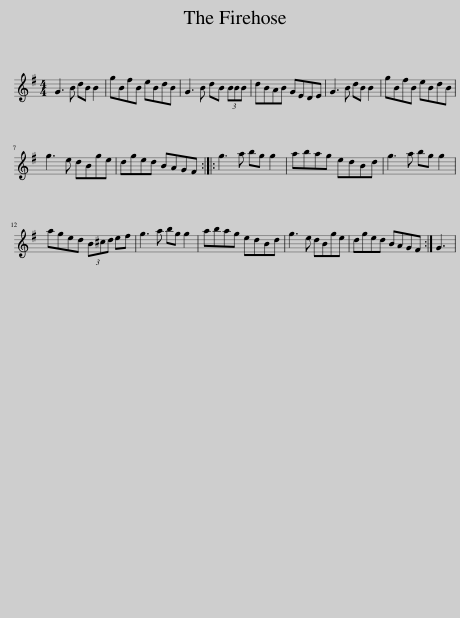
X:1
L:1/8
M:4/4
I:linebreak $
K:G
V:1 treble
V:1
 G3 B dB B2 | gBfB eBdB | G3 B dB (3BBB | dBAB GEDE | G3 B dB B2 | %5
 gBfB eBdB |$ g3 e dBge | dged BAGF :: g3 a bg g2 | abag edBd | %10
 g3 a bg g2 |$ aged (3B^cd ef | g3 a bg g2 | abag edBd | g3 e dBge | %15
 dged BAGF :| G3 | %17
